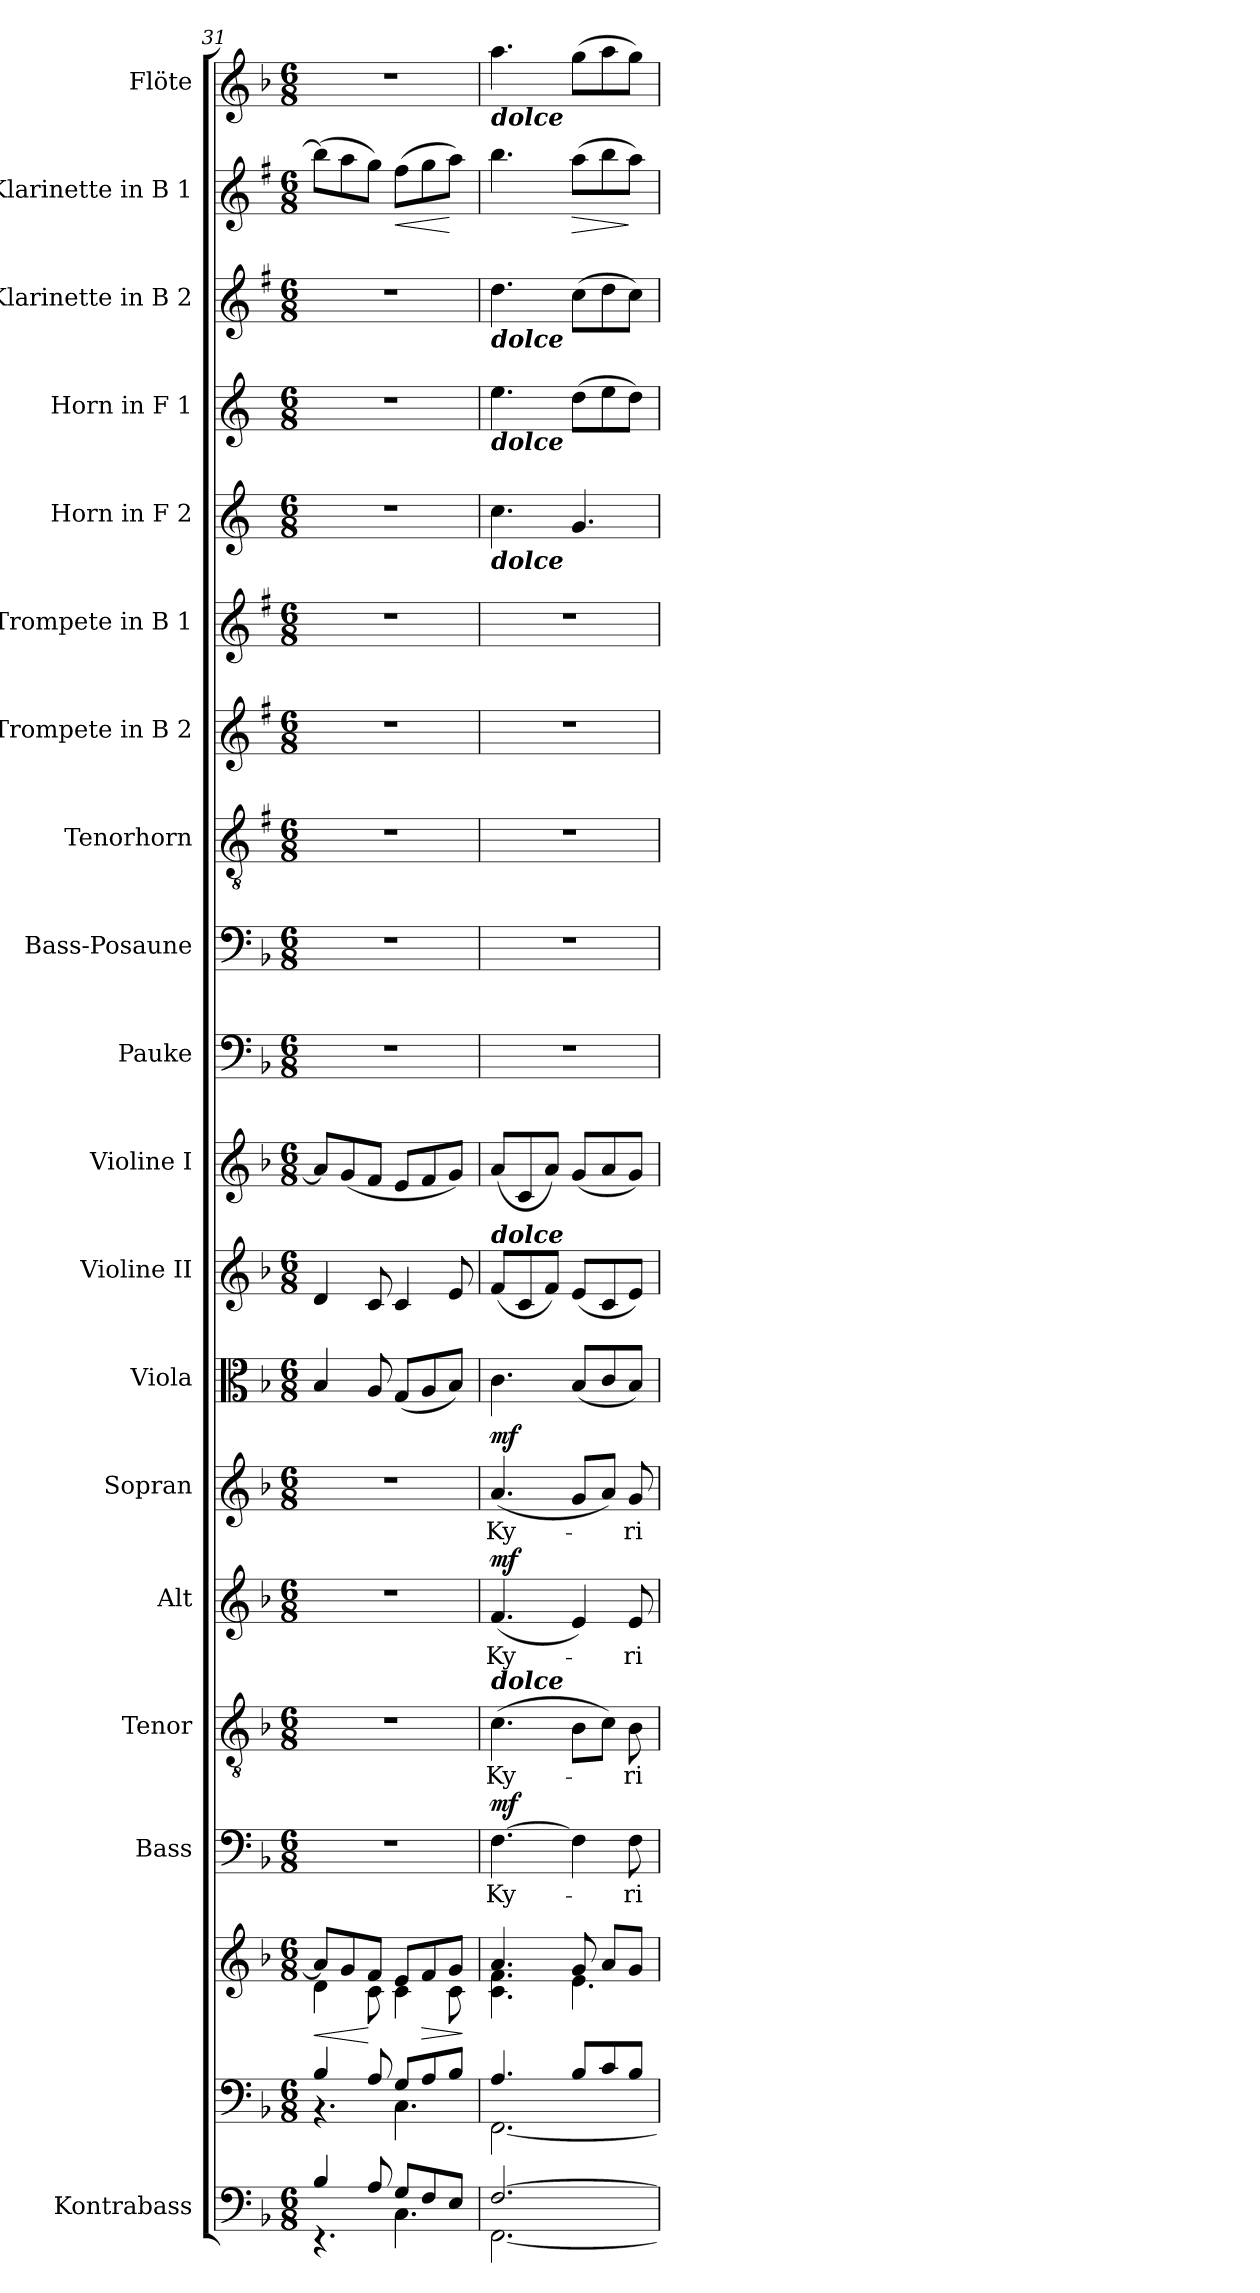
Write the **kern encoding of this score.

**kern	**kern	**kern	**dynam	**kern	**text	**dynam	**kern	**text	**kern	**text	**dynam	**kern	**text	**dynam	**kern	**kern	**kern	**kern	**kern	**kern	**kern	**kern	**kern	**kern	**kern	**kern	**dynam	**kern
*part19	*part18	*part18	*part18	*part17	*part17	*part17	*part16	*part16	*part15	*part15	*part15	*part14	*part14	*part14	*part13	*part12	*part11	*part10	*part9	*part8	*part7	*part6	*part5	*part4	*part3	*part2	*part2	*part1
*staff20	*staff19	*staff18	*staff18/19	*staff17	*staff17	*staff17	*staff16	*staff16	*staff15	*staff15	*staff15	*staff14	*staff14	*staff14	*staff13	*staff12	*staff11	*staff10	*staff9	*staff8	*staff7	*staff6	*staff5	*staff4	*staff3	*staff2	*staff2	*staff1
*I"Kontrabass	*	*	*	*I"Bass	*	*	*I"Tenor	*	*I"Alt	*	*	*I"Sopran	*	*	*I"Viola	*I"Violine II	*I"Violine I	*I"Pauke	*I"Bass-Posaune	*I"Tenorhorn	*I"Trompete in B 2	*I"Trompete in B 1	*I"Horn in F 2	*I"Horn in F 1	*I"Klarinette in B 2	*I"Klarinette in B 1	*	*I"Flöte
*I'Kb.	*	*	*	*I'B	*	*	*I'T	*	*I'A	*	*	*I'S	*	*	*I'Vla.	*I'Vl. II	*I'Vl. I	*I'Pk.	*I'B. Pos.	*I'T	*	*	*I'Hrn. 2	*I'Hrn. 1	*	*	*	*I'Fl.
!!LO:PB:g=z
*clefF4	*clefF4	*clefG2	*	*clefF4	*	*	*clefGv2	*	*clefG2	*	*	*clefG2	*	*	*clefC3	*clefG2	*clefG2	*clefF4	*clefF4	*clefGv2	*clefG2	*clefG2	*clefG2	*clefG2	*clefG2	*clefG2	*	*clefG2
*ITrd7c12	*	*	*	*	*	*	*	*	*	*	*	*	*	*	*	*	*	*	*	*ITrd1c2	*ITrd1c2	*ITrd1c2	*ITrd4c7	*ITrd4c7	*ITrd1c2	*ITrd1c2	*	*
*k[b-]	*k[b-]	*k[b-]	*	*k[b-]	*	*	*k[b-]	*	*k[b-]	*	*	*k[b-]	*	*	*k[b-]	*k[b-]	*k[b-]	*k[b-]	*k[b-]	*k[b-]	*k[b-]	*k[b-]	*k[b-]	*k[b-]	*k[b-]	*k[b-]	*	*k[b-]
*F:	*F:	*F:	*	*F:	*	*	*F:	*	*F:	*	*	*F:	*	*	*F:	*F:	*F:	*F:	*F:	*F:	*F:	*F:	*F:	*F:	*F:	*F:	*	*F:
*M6/8	*M6/8	*M6/8	*	*M6/8	*	*	*M6/8	*	*M6/8	*	*	*M6/8	*	*	*M6/8	*M6/8	*M6/8	*M6/8	*M6/8	*M6/8	*M6/8	*M6/8	*M6/8	*M6/8	*M6/8	*M6/8	*	*M6/8
=31	=31	=31	=31	=31	=31	=31	=31	=31	=31	=31	=31	=31	=31	=31	=31	=31	=31	=31	=31	=31	=31	=31	=31	=31	=31	=31	=31	=31
*^	*^	*	*	*	*	*	*	*	*	*	*	*	*	*	*	*	*	*	*	*	*	*	*	*	*	*	*	*
!	!	!	!	!	!LO:HP:b	!	!	!	!	!	!	!	!	!	!	!	!	!	!	!	!	!	!	!	!	!	!	!	!	!
*	*	*	*	*^	*	*	*	*	*	*	*	*	*	*	*	*	*	*	*	*	*	*	*	*	*	*	*	*	*	*
4BB-/	4.rEE	4B-/	4.rBB	8a/L]	4d\	<	2.r	.	.	2.r	.	2.r	.	.	2.r	.	.	4B-/	4d/	8a/L]	2.r	2.r	2.r	2.r	2.r	2.r	2.r	2.r	(>8aa\L]	.	2.r
.	.	.	.	8g/	.	.	.	.	.	.	.	.	.	.	.	.	.	.	.	(<8g/	.	.	.	.	.	.	.	.	8gg\	.	.
8AA/	.	8A/	.	8f/J	8c\	[	.	.	.	.	.	.	.	.	.	.	.	8A/	8c/	8f/J	.	.	.	.	.	.	.	.	8ff\J)	.	.
!	!	!	!	!	!	!	!	!	!	!	!	!	!	!	!	!	!	!	!	!	!	!	!	!	!	!	!	!	!	!LO:HP:b	!
8GG/L	4.CC\	8G/L	4.C\	8e/L	4c\	.	.	.	.	.	.	.	.	.	.	.	.	(<8G/L	4c/	8e/L	.	.	.	.	.	.	.	.	(>8ee\L	<	.
!	!	!	!	!	!	!LO:HP:b	!	!	!	!	!	!	!	!	!	!	!	!	!	!	!	!	!	!	!	!	!	!	!	!	!
8FF/	.	8A/	.	8f/	.	>	.	.	.	.	.	.	.	.	.	.	.	8A/	.	8f/	.	.	.	.	.	.	.	.	8ff\	.	.
8EE/J	.	8B-/J	.	8g/J	8c\	.	.	.	.	.	.	.	.	.	.	.	.	8B-/J)	8e/	8g/J)	.	.	.	.	.	.	.	.	8gg\J)	[	.
*v	*v	*	*	*	*	*	*	*	*	*	*	*	*	*	*	*	*	*	*	*	*	*	*	*	*	*	*	*	*	*	*
*	*v	*v	*	*	*	*	*	*	*	*	*	*	*	*	*	*	*	*	*	*	*	*	*	*	*	*	*	*	*	*
*	*	*v	*v	*	*	*	*	*	*	*	*	*	*	*	*	*	*	*	*	*	*	*	*	*	*	*	*	*	*
.	.	.	]	.	.	.	.	.	.	.	.	.	.	.	.	.	.	.	.	.	.	.	.	.	.	.	.	.
=32	=32	=32	=32	=32	=32	=32	=32	=32	=32	=32	=32	=32	=32	=32	=32	=32	=32	=32	=32	=32	=32	=32	=32	=32	=32	=32	=32	=32
*^	*^	*^	*	*	*	*	*	*	*	*	*	*	*	*	*	*	*	*	*	*	*	*	*	*	*	*	*	*
!	!	!	!	!	!	!	!	!	!	!	!	!	!	!	!	!	!	!	!	!	!	!	!	!	!	!	!	!	!	!	!LO:TX:b:Bi:t=dolce
!	!	!	!	!	!	!	!	!	!	!	!	!	!	!	!	!	!	!	!	!	!	!	!	!	!	!	!	!LO:TX:b:Bi:t=dolce	!	!	!
!	!	!	!	!	!	!	!	!	!	!	!	!	!	!	!	!	!	!	!	!	!	!	!	!	!	!	!LO:TX:b:Bi:t=dolce	!	!	!	!
!	!	!	!	!	!	!	!	!	!	!	!	!	!	!	!	!	!	!	!	!	!	!	!	!	!	!LO:TX:b:Bi:t=dolce	!	!	!	!	!
!	!	!	!	!	!	!	!	!	!	!	!	!	!	!	!	!	!	!	!LO:TX:a:Bi:t=dolce	!	!	!	!	!	!	!	!	!	!	!	!
!	!	!	!	!	!	!	!	!	!	!LO:TX:a:Bi:t=dolce	!	!	!	!	!	!	!	!	!	!	!	!	!	!	!	!	!	!	!	!	!
!	!	!	!	!	!	!	!	!LO:LY:b	!LO:DY:a	!	!LO:LY:b	!	!LO:LY:b	!LO:DY:a	!	!LO:LY:b	!LO:DY:a	!	!	!	!	!	!	!	!	!	!	!	!	!	!
[>2.FF/	[<2.FFF\	4.A/	[<2.FF\	4.a/	4.c\ 4.f\	.	[4.F\	Ky-	mf	(>4.c\	Ky-	(<4.f/	Ky-	mf	(<4.a/	Ky-	mf	4.c\	(<8f/L	(<8a/L	2.r	2.r	2.r	2.r	2.r	4.f\	4.a\	4.cc\	4.aa\	.	4.aa\
.	.	.	.	.	.	.	.	.	.	.	.	.	.	.	.	.	.	.	8c/	8c/	.	.	.	.	.	.	.	.	.	.	.
.	.	.	.	.	.	.	.	.	.	.	.	.	.	.	.	.	.	.	8f/J)	8a/J)	.	.	.	.	.	.	.	.	.	.	.
!	!	!	!	!	!	!	!	!	!	!	!	!	!	!	!	!	!	!	!	!	!	!	!	!	!	!	!	!	!	!LO:HP:b	!
.	.	8B-/L	.	8g/	4.e\	.	4F\]	.	.	8B-\L	.	4e/)	.	.	8g/L	.	.	(<8B-/L	(<8e/L	(<8g/L	.	.	.	.	.	4.c/	(>8g\L	(>8b-\L	(>8gg\L	>	(>8gg\L
.	.	8c/	.	8a/L	.	.	.	.	.	8c\J)	.	.	.	.	8a/J)	.	.	8c/	8c/	8a/	.	.	.	.	.	.	8a\	8cc\	8aa\	.	8aa\
!	!	!	!	!	!	!	!	!LO:LY:b	!	!	!LO:LY:b	!	!LO:LY:b	!	!	!LO:LY:b	!	!	!	!	!	!	!	!	!	!	!	!	!	!	!
.	.	8B-/J	.	8g/J	.	.	8F\	-ri-	.	8B-\	-ri-	8e/	-ri-	.	8g/	-ri-	.	8B-/J)	8e/J)	8g/J)	.	.	.	.	.	.	8g\J)	8b-\J)	8gg\J)	]	8gg\J)
*v	*v	*	*	*	*	*	*	*	*	*	*	*	*	*	*	*	*	*	*	*	*	*	*	*	*	*	*	*	*	*	*
*	*v	*v	*	*	*	*	*	*	*	*	*	*	*	*	*	*	*	*	*	*	*	*	*	*	*	*	*	*	*	*
*	*	*v	*v	*	*	*	*	*	*	*	*	*	*	*	*	*	*	*	*	*	*	*	*	*	*	*	*	*	*
=	=	=	=	=	=	=	=	=	=	=	=	=	=	=	=	=	=	=	=	=	=	=	=	=	=	=	=	=
*-	*-	*-	*-	*-	*-	*-	*-	*-	*-	*-	*-	*-	*-	*-	*-	*-	*-	*-	*-	*-	*-	*-	*-	*-	*-	*-	*-	*-
